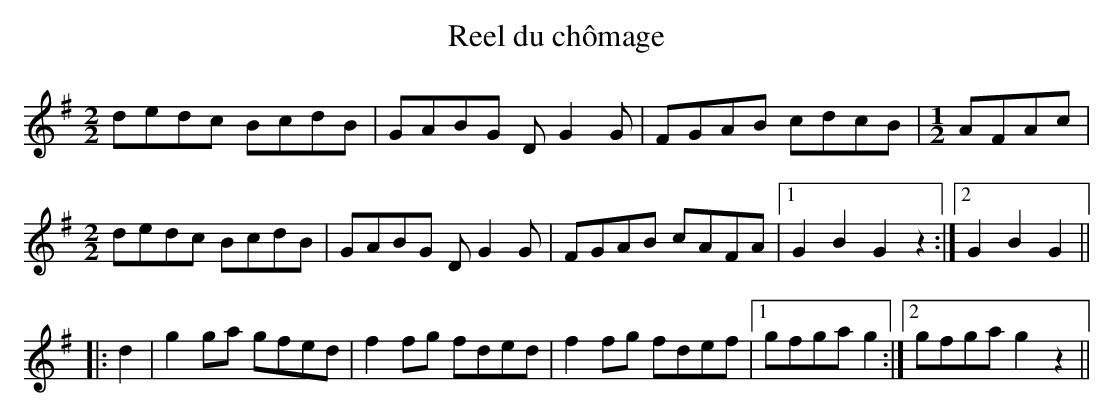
X:1
T:Reel du chômage
M:2/2
L:1/8
K:G
dedc BcdB|GABG D G2 G|FGAB cdcB|[M:1/2]AFAc|
[M:2/2]dedc BcdB|GABG D G2G|FGAB cAFA|1 G2B2G2z2:|2G2B2G2||
|:d2|g2 ga gfed|f2 fg fded|f2 fg fdef|1 gfga g2:|2 gfga g2z2||
